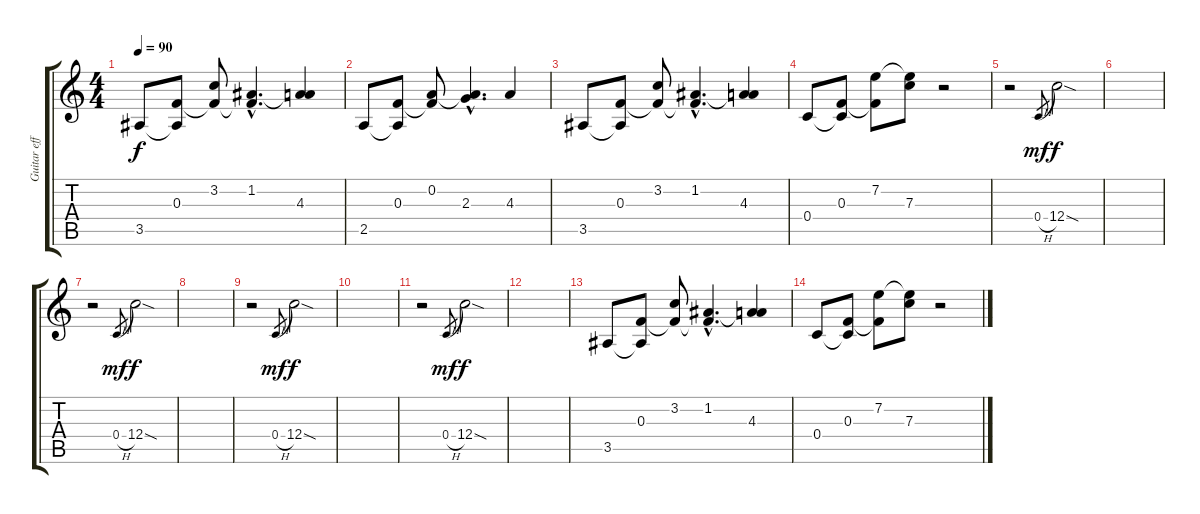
\track ("Guitar effect" "Guitar eff") {instrument distortionguitar}
\staff {score tabs}
\tuning (D4 A3 F3 C3 G2 D2) {hide}
\ts (4 4)
\tempo 90
\clef g2
\ks c
3.5.8{dy f volume 11} (0.3 3.5{t}).8 (3.2 0.3{t}).8 (1.2{hac} 0.3{hac t}).4{d} (1.2{t} 4.3).4 |
2.5.8 (0.3 2.5{t}).8 (0.2 0.3{t}).8 (0.2{hac t} 2.3{hac}).4{d} 4.3.4 |
3.5.8{volume 11} (0.3 3.5{t}).8 (3.2 0.3{t}).8 (1.2{hac} 0.3{hac t}).4{d} (1.2{t} 4.3).4 |
0.4.8 (0.3 0.4{t}).8 (7.2 0.3{t}).8 (7.2{t} 7.3).8 r.2 |
r.2 0.4{h}.8{gr dy mf} 12.4{sod}.2{dy f} |
|
r.2 0.4{h}.8{gr dy mf} 12.4{sod}.2{dy f} |
|
r.2 0.4{h}.8{gr dy mf} 12.4{sod}.2{dy f} |
|
r.2 0.4{h}.8{gr dy mf} 12.4{sod}.2{dy f} |
|
3.5.8{volume 11} (0.3 3.5{t}).8 (3.2 0.3{t}).8 (1.2{hac} 0.3{hac t}).4{d} (1.2{t} 4.3).4 |
0.4.8 (0.3 0.4{t}).8 (7.2 0.3{t}).8 (7.2{t} 7.3).8 r.2
